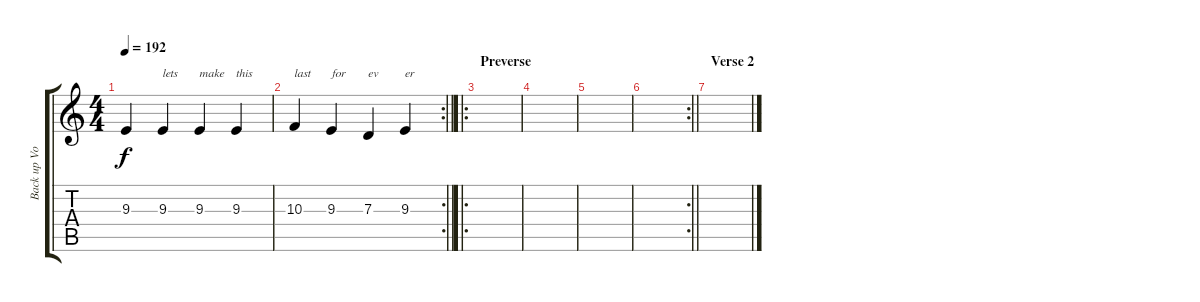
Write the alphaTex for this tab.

\track ("Back up Vocals" "Back up Vo") {instrument flute}
\staff {score tabs}
\tuning (E4 B3 G3 D3 A2 E2) {hide}
\ts (4 4)
\tempo 192
\clef g2
\ks c
9.3{t}.4{dy f} 9.3.4{txt "lets"} 9.3.4{txt "make"} 9.3.4{txt "this"} |
\rc 2
\barLineRight lightlight
10.3.4{txt "last"} 9.3.4{txt "for"} 7.3.4{txt "ev"} 9.3.4{txt "er"} |
\ro
\section ("" "Preverse")
|
|
|
\rc 2
\barLineRight lightlight
|
\section ("" "Verse 2")
